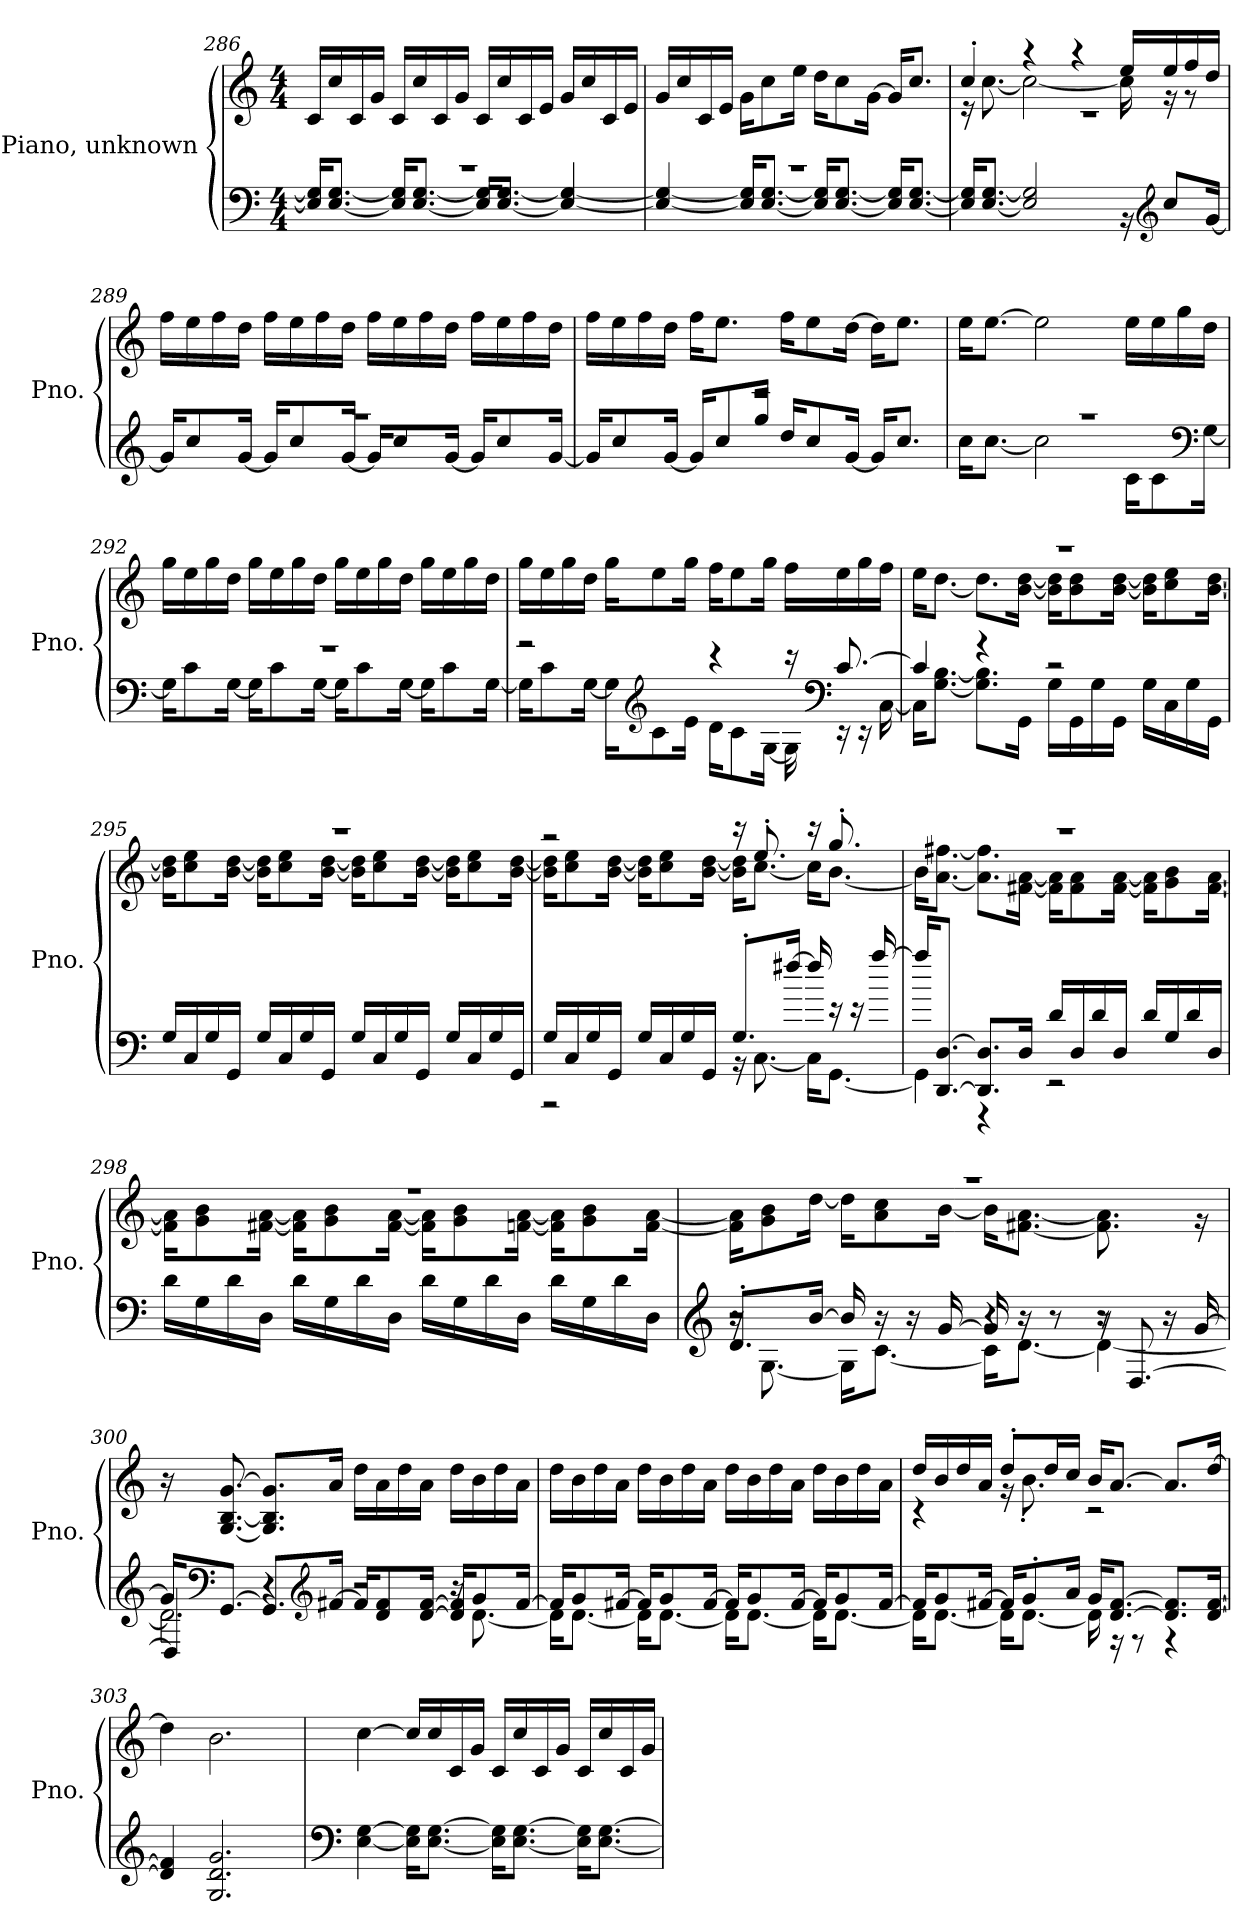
**kern	**kern
*part1	*part1
*staff2	*staff1
*I"Piano, unknown	*
*I'Pno.	*
*clefF4	*clefG2
*k[]	*k[]
*M4/4	*M4/4
=286	=286
*^	*
1r	16E/] 16G/]KL	16c/LL
.	[8.E/ [8.G/J	16cc/
.	.	16c/
.	.	16g/JJ
.	16E/] 16G/]KL	16c/LL
.	[8.E/ [8.G/J	16cc/
.	.	16c/
.	.	16g/JJ
.	16E/] 16G/]KL	16c/LL
.	[8.E/ [8.G/J	16cc/
.	.	16c/
.	.	16e/JJ
.	4E/_ 4G/_	16g/LL
.	.	16cc/
.	.	16c/
.	.	16e/JJ
!!LO:LB:g=z
=287	=287	=287
1r	4E/_ 4G/_	16g/LL
.	.	16cc/
.	.	16c/
.	.	16e/JJ
.	16E/] 16G/]KL	16g\KL
.	[8.E/ [8.G/J	8cc\
.	.	16ee\Jk
.	16E/] 16G/]KL	16dd\KL
.	[8.E/ [8.G/J	8cc\
.	.	[16g\Jk
.	16E/] 16G/]KL	16g/KL]
.	[8.E/ [8.G/J	8.cc/J
=288	=288	=288
*	*	*^
1r	16E/] 16G/]KL	4cc'/	16r
.	[8.E/ [8.G/J	.	[8.cc\
.	2E/] 2G/]	4r	2cc\_
.	.	4r	.
.	16r	16ee/LL	16cc\]
*clefG2	*	*	*
.	8cc/L	16ee/	16r
.	.	16ff/	8r
.	[16g/Jk	16dd/JJ	.
*	*	*v	*v
=289	=289	=289
1r	16g/KL]	16ff\LL
.	8cc/	16ee\
.	.	16ff\
.	[16g/Jk	16dd\JJ
.	16g/KL]	16ff\LL
.	8cc/	16ee\
.	.	16ff\
.	[16g/Jk	16dd\JJ
.	16g/KL]	16ff\LL
.	8cc/	16ee\
.	.	16ff\
.	[16g/Jk	16dd\JJ
.	16g/KL]	16ff\LL
.	8cc/	16ee\
.	.	16ff\
.	[16g/Jk	16dd\JJ
!!LO:PB:g=z
=290	=290	=290
1r	16g/KL]	16ff\LL
.	8cc/	16ee\
.	.	16ff\
.	[16g/Jk	16dd\JJ
.	16g/KL]	16ff\KL
.	8cc/	8.ee\J
.	16gg/Jk	.
.	16dd/KL	16ff\KL
.	8cc/	8ee\
.	[16g/Jk	[16dd\Jk
.	16g/KL]	16dd\KL]
.	8.cc/J	8.ee\J
=291	=291	=291
1r	16cc\KL	16ee\KL
.	[8.cc\J	[8.ee\J
.	2cc\]	2ee\]
.	16c\KL	16ee\LL
.	8c\	16ee\
.	.	16gg\
*clefF4	*	*
.	[16G\Jk	16dd\JJ
=292	=292	=292
1r	16G\KL]	16gg\LL
.	8c\	16ee\
.	.	16gg\
.	[16G\Jk	16dd\JJ
.	16G\KL]	16gg\LL
.	8c\	16ee\
.	.	16gg\
.	[16G\Jk	16dd\JJ
.	16G\KL]	16gg\LL
.	8c\	16ee\
.	.	16gg\
.	[16G\Jk	16dd\JJ
.	16G\KL]	16gg\LL
.	8c\	16ee\
.	.	16gg\
.	[16G\Jk	16dd\JJ
!!LO:LB:g=z
=293	=293	=293
2r	16G\KL]	16gg\LL
.	8c\	16ee\
.	.	16gg\
.	[16G\Jk	16dd\JJ
.	16G\KL]	16gg\KL
*clefG2	*	*
.	8c\	8ee\
.	16e\Jk	16gg\Jk
4r	16d\KL	16ff\KL
.	8c\	8ee\
.	[16G\Jk	16gg\Jk
16r	16G\]	16ff\LL
*clefF4	*	*
[8.c/	16r	16ee\
.	16r	16gg\
.	[16C\	16ff\JJ
=294	=294	=294
*	*	*^
4c/]	16C\KL]	1r	16ee\KL
.	[8.G\ [8.B\J	.	[8.dd\J
4r	8.G\] 8.B\]L	.	8.dd\L]
.	16GG\Jk	.	[16b\ [16dd\Jk
2r	16G\LL	.	16b\] 16dd\]KL
.	16GG\	.	8b\ 8dd\
.	16G\	.	.
.	16GG\JJ	.	[16b\ [16dd\Jk
.	16G\LL	.	16b\] 16dd\]KL
.	16C\	.	8cc\ 8ee\
.	16G\	.	.
.	16GG\JJ	.	[16b\ [16dd\Jk
*v	*v	*	*
!!LO:LB:g=z	!!
=295	=295	=295
16G/LL	1r	16b\] 16dd\]KL
16C/	.	8cc\ 8ee\
16G/	.	.
16GG/JJ	.	[16b\ [16dd\Jk
16G/LL	.	16b\] 16dd\]KL
16C/	.	8cc\ 8ee\
16G/	.	.
16GG/JJ	.	[16b\ [16dd\Jk
16G/LL	.	16b\] 16dd\]KL
16C/	.	8cc\ 8ee\
16G/	.	.
16GG/JJ	.	[16b\ [16dd\Jk
16G/LL	.	16b\] 16dd\]KL
16C/	.	8cc\ 8ee\
16G/	.	.
16GG/JJ	.	[16b\ [16dd\Jk
=296	=296	=296
*^	*	*
16G/LL	2r	2r	16b\] 16dd\]KL
16C/	.	.	8cc\ 8ee\
16G/	.	.	.
16GG/JJ	.	.	[16b\ [16dd\Jk
16G/LL	.	.	16b\] 16dd\]KL
16C/	.	.	8cc\ 8ee\
16G/	.	.	.
16GG/JJ	.	.	[16b\ [16dd\Jk
8.G'/L	16r	16r	16b\] 16dd\]KL
.	[8.C\	8.ee'/	[8.cc\J
[16ff#X/Jk	.	.	.
16ff#/]	16C\KL]	16r	16cc\KL]
16r	[8.GG\J	8.gg'/	[8.b\J
16r	.	.	.
[16aa/	.	.	.
!!LO:LB:g=z	!!
=297	=297	=297	=297
16aa/KL]	4GG\]	1r	16b\KL]
[8.DD/ [8.D/J	.	.	[8.a\ [8.ff#X\J
8.DD/] 8.D/]L	4r	.	8.a\] 8.ff#\]L
16D/Jk	.	.	[16f#X\ [16a\Jk
16d/LL	2r	.	16f#\] 16a\]KL
16D/	.	.	8f#\ 8a\
16d/	.	.	.
16D/JJ	.	.	[16f#\ [16a\Jk
16d/LL	.	.	16f#\] 16a\]KL
16G/	.	.	8g\ 8b\
16d/	.	.	.
16D/JJ	.	.	[16f#\ [16a\Jk
*v	*v	*	*
=298	=298	=298
16d\LL	1r	16f#\] 16a\]KL
16G\	.	8g\ 8b\
16d\	.	.
16D\JJ	.	[16f#X\ [16a\Jk
16d\LL	.	16f#\] 16a\]KL
16G\	.	8g\ 8b\
16d\	.	.
16D\JJ	.	[16f#\ [16a\Jk
16d\LL	.	16f#\] 16a\]KL
16G\	.	8g\ 8b\
16d\	.	.
16D\JJ	.	[16fn\ [16a\Jk
16d\LL	.	16f\] 16a\]KL
16G\	.	8g\ 8b\
16d\	.	.
16D\JJ	.	[16f\ [16a\Jk
!!LO:LB:g=z	!!
=299	=299	=299
*clefG2	*	*
*^	*	*
*	*^	*	*
8.d'/L	16r	2r	1r	16f\] 16a\]KL
.	[8.G\	.	.	8g\ 8b\
[16b/Jk	.	.	.	[16dd\Jk
16b/]	16G\KL]	.	.	16dd\KL]
16r	[8.c\J	.	.	8a\ 8cc\
16r	.	.	.	.
[16g/	.	.	.	[16b\Jk
16g/]	16c\KL]	4r	.	16b\KL]
16r	[8.d\J	.	.	[8.f#X\ [8.a\J
8r	.	.	.	.
8r	4d\_	16r	.	8.f#\] 8.a\]
.	.	[8.D/	.	.
16r	.	.	.	.
[16g/	.	.	.	16r
*	*	*	*v	*v
=300	=300	=300	=300
16g/KL]	2.d\]	4D/]	16r
*clefF4	*	*	*
[8.GG/J	.	.	[8.G/ [8.B/ [8.g/
8.GG/L]	.	4r	8.G/] 8.B/] 8.g/]L
*clefG2	*	*	*
[16f#X/Jk	.	.	16a/Jk
16f#/KL]	.	2r	16dd\LL
8d/ 8f#/	.	.	16a\
.	.	.	16dd\
[16d/ [16f#/Jk	.	.	16a\JJ
16d/] 16f#/]KL	16r	.	16dd\LL
8g/	[8.d\	.	16b\
.	.	.	16dd\
[16f#/Jk	.	.	16a\JJ
*	*v	*v	*
!!LO:LB:g=z
=301	=301	=301
16f#/KL]	16d\KL]	16dd\LL
8g/	[8.d\J	16b\
.	.	16dd\
[16f#X/Jk	.	16a\JJ
16f#/KL]	16d\KL]	16dd\LL
8g/	[8.d\J	16b\
.	.	16dd\
[16f#/Jk	.	16a\JJ
16f#/KL]	16d\KL]	16dd\LL
8g/	[8.d\J	16b\
.	.	16dd\
[16f#/Jk	.	16a\JJ
16f#/KL]	16d\KL]	16dd\LL
8g/	[8.d\J	16b\
.	.	16dd\
[16f#/Jk	.	16a\JJ
=302	=302	=302
*	*	*^
16f#/KL]	16d\KL]	16dd/LL	4r
8g/	[8.d\J	16b/	.
.	.	16dd/	.
[16f#X/Jk	.	16a/JJ	.
16f#/KL]	16d\KL]	8dd'/L	16r
8g'/	[8.d\J	.	8.b'\
.	.	16dd/L	.
16a/Jk	.	16cc/JJ	.
16g/KL	16d\]	16b/KL	2r
[8.d/ [8.f#/J	16r	[8.a/J	.
.	8r	.	.
8.d/] 8.f#/]L	4r	8.a/L]	.
[16d/ [16f#/Jk	.	[16dd/Jk	.
*v	*v	*	*
*	*v	*v
=303	=303
4d/] 4f#/]	4dd\]
2.G/ 2.d/ 2.g/	2.b\
!!LO:PB:g=z
=304	=304
*clefF4	*
[4E\ [4G\	[4cc\
16E\] 16G\]KL	16cc/LL]
[8.E\ [8.G\J	16cc/
.	16c/
.	16g/JJ
16E\] 16G\]KL	16c/LL
[8.E\ [8.G\J	16cc/
.	16c/
.	16g/JJ
16E\] 16G\]KL	16c/LL
[8.E\ [8.G\J	16cc/
.	16c/
.	16g/JJ
=	=
*-	*-
